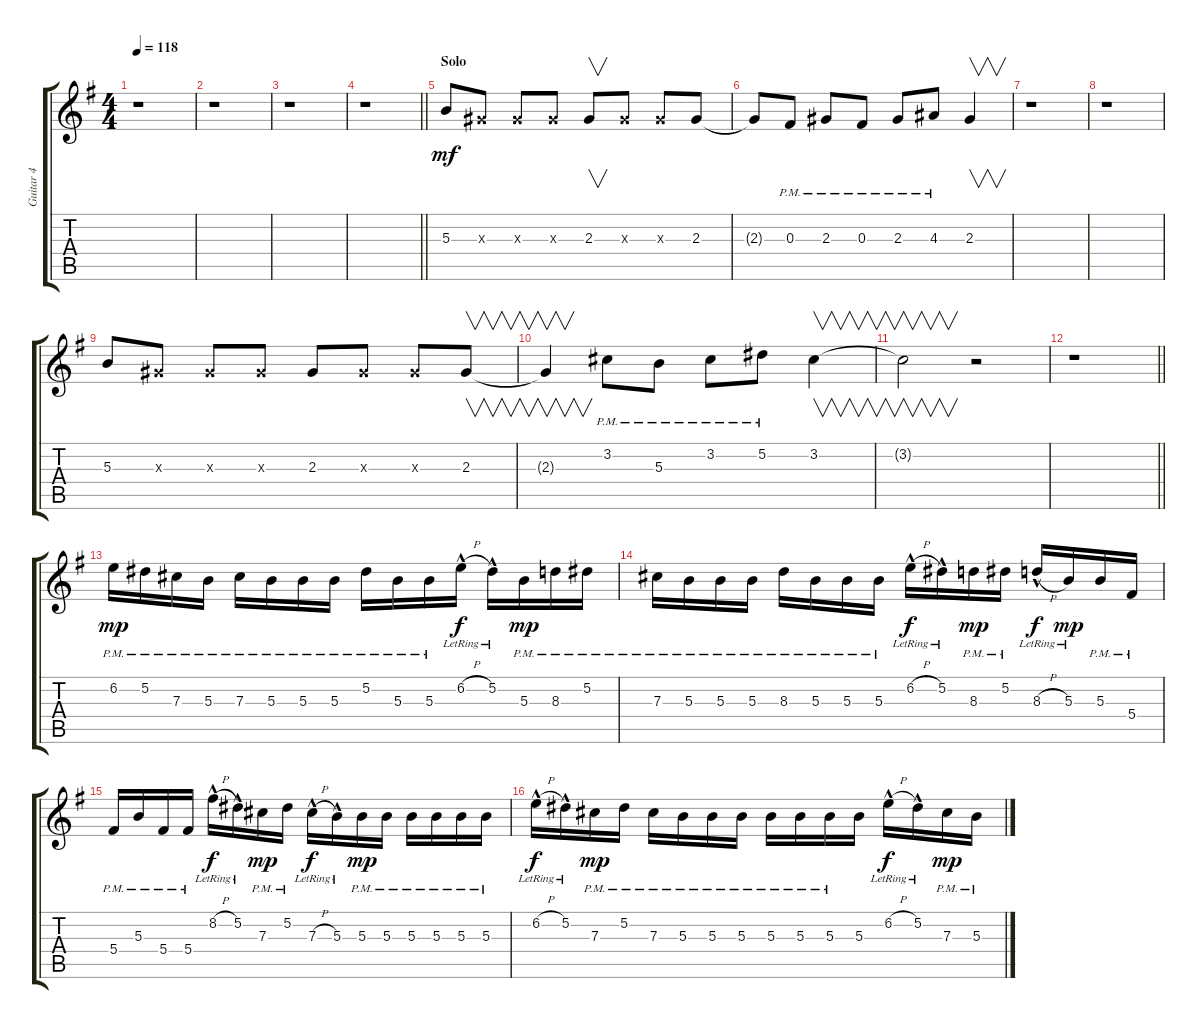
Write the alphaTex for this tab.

\track ("Guitar 4" "Guitar 4") {instrument distortionguitar}
\staff {score tabs}
\tuning (Eb4 Bb3 Gb3 Db3 Ab2 Eb2) {hide}
\ts (4 4)
\tempo 118
\clef g2
\ks g
r.1{dy mf} |
r.1 |
r.1 |
\barLineRight lightlight
r.1 |
\section ("" "Solo")
5.3.8 2.3{x}.8 2.3{x}.8 2.3{x}.8 2.3.8{v} 2.3{x}.8 2.3{x}.8 2.3.8 |
2.3{t}.8 0.3{pm}.8 2.3{pm}.8 0.3{pm}.8 2.3{pm}.8 4.3{pm}.8 2.3.4{v} |
r.1 |
r.1 |
5.3.8 2.3{x}.8 2.3{x}.8 2.3{x}.8 2.3.8 2.3{x}.8 2.3{x}.8 2.3.8{v} |
2.3{t}.4{v} 3.2{pm}.8 5.3{pm}.8 3.2{pm}.8 5.2{pm}.8 3.2.4{v} |
3.2{t}.2{v} r.2 |
\barLineRight lightlight
r.1 |
6.2{pm}.16{dy mp} 5.2{pm}.16 7.3{pm}.16 5.3{pm}.16 7.3{pm}.16 5.3{pm}.16 5.3{pm}.16 5.3{pm}.16 5.2{pm}.16 5.3{pm}.16 5.3{pm}.16 6.2{h hac lr}.16{dy f} 5.2{hac lr}.16 5.3{pm}.16{dy mp} 8.3{pm}.16 5.2{pm}.16 |
7.3{pm}.16 5.3{pm}.16 5.3{pm}.16 5.3{pm}.16 8.3{pm}.16 5.3{pm}.16 5.3{pm}.16 5.3{pm}.16 6.2{h hac lr}.16{dy f} 5.2{hac lr}.16 8.3{pm}.16{dy mp} 5.2{pm}.16 8.3{h hac lr}.16{dy f} 5.3{lr}.16{dy mp} 5.3{pm}.16 5.4{pm}.16 |
5.4{pm}.16 5.3{pm}.16 5.4{pm}.16 5.4{pm}.16 8.2{h hac lr}.16{dy f} 5.2{hac lr}.16 7.3{pm}.16{dy mp} 5.2{pm}.16 7.3{h hac lr}.16{dy f} 5.3{hac lr}.16 5.3{pm}.16{dy mp} 5.3{pm}.16 5.3{pm}.16 5.3{pm}.16 5.3{pm}.16 5.3{pm}.16 |
6.2{h hac lr}.16{dy f} 5.2{hac lr}.16 7.3{pm}.16{dy mp} 5.2{pm}.16 7.3{pm}.16 5.3{pm}.16 5.3{pm}.16 5.3{pm}.16 5.3{pm}.16 5.3{pm}.16 5.3{pm}.16 5.3.16 6.2{h hac lr}.16{dy f} 5.2{hac lr}.16 7.3{pm}.16{dy mp} 5.3{pm}.16
